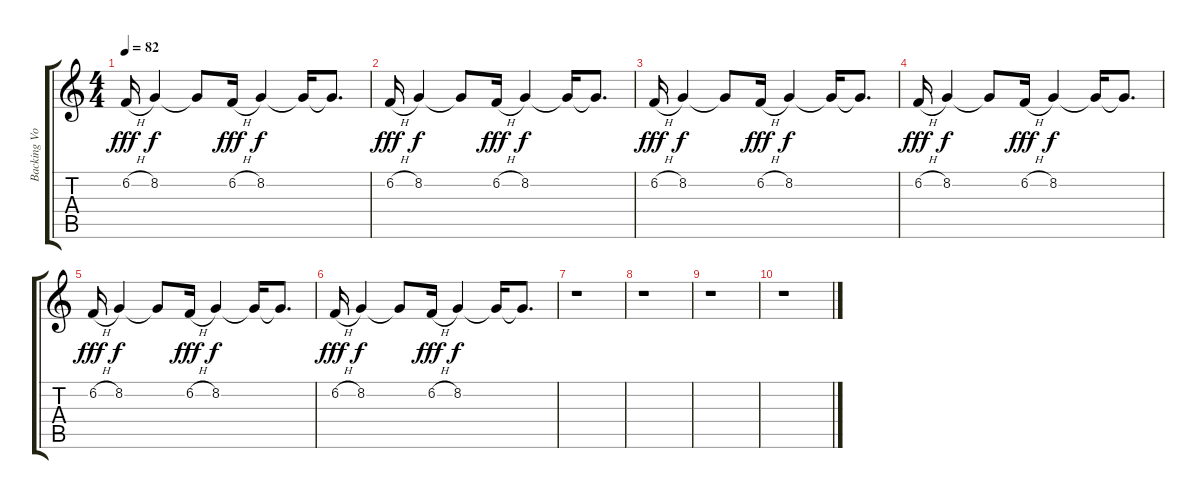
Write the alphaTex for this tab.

\track ("Backing Vocals" "Backing Vo") {instrument lead6voice}
\staff {score tabs}
\tuning (E4 B3 G3 D3 A2 E2) {hide}
\ts (4 4)
\tempo 82
\clef g2
\ks c
6.2{h}.16{dy fff} 8.2.4{dy f} 8.2{t}.8 6.2{h}.16{dy fff} 8.2.4{dy f} 8.2{t}.16 8.2{t}.8{d} |
6.2{h}.16{dy fff} 8.2.4{dy f} 8.2{t}.8 6.2{h}.16{dy fff} 8.2.4{dy f} 8.2{t}.16 8.2{t}.8{d} |
6.2{h}.16{dy fff} 8.2.4{dy f} 8.2{t}.8 6.2{h}.16{dy fff} 8.2.4{dy f} 8.2{t}.16 8.2{t}.8{d} |
6.2{h}.16{dy fff} 8.2.4{dy f} 8.2{t}.8 6.2{h}.16{dy fff} 8.2.4{dy f} 8.2{t}.16 8.2{t}.8{d} |
6.2{h}.16{dy fff} 8.2.4{dy f} 8.2{t}.8 6.2{h}.16{dy fff} 8.2.4{dy f} 8.2{t}.16 8.2{t}.8{d} |
6.2{h}.16{dy fff} 8.2.4{dy f} 8.2{t}.8 6.2{h}.16{dy fff} 8.2.4{dy f} 8.2{t}.16 8.2{t}.8{d} |
r.1 |
r.1 |
r.1 |
r.1
